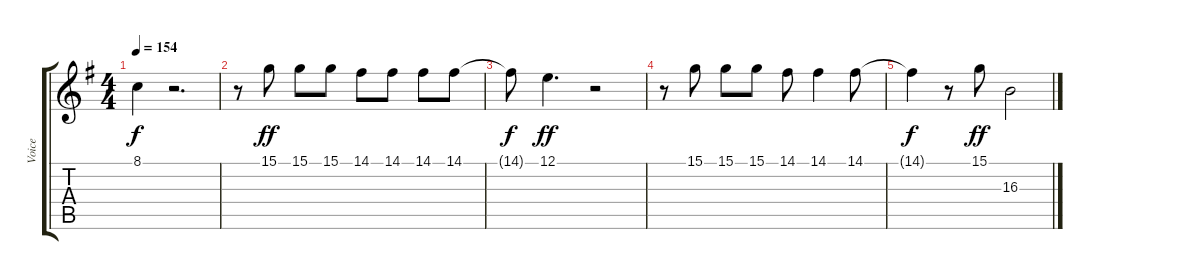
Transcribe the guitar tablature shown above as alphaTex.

\track ("Voice" "Voice") {instrument altosax}
\staff {score tabs}
\tuning (E4 B3 G3 D3 A2 E2) {hide}
\ts (4 4)
\tempo 154
\clef g2
\ks g
8.1{t}.4{dy f} r.2{d} |
r.8 15.1.8{dy ff} 15.1.8 15.1.8 14.1.8 14.1.8 14.1.8 14.1.8 |
14.1{t}.8{dy f} 12.1.4{d dy ff} r.2 |
r.8 15.1.8 15.1.8 15.1.8 14.1.8 14.1.4 14.1.8 |
14.1{t}.4{dy f} r.8 15.1.8{dy ff} 16.3.2
